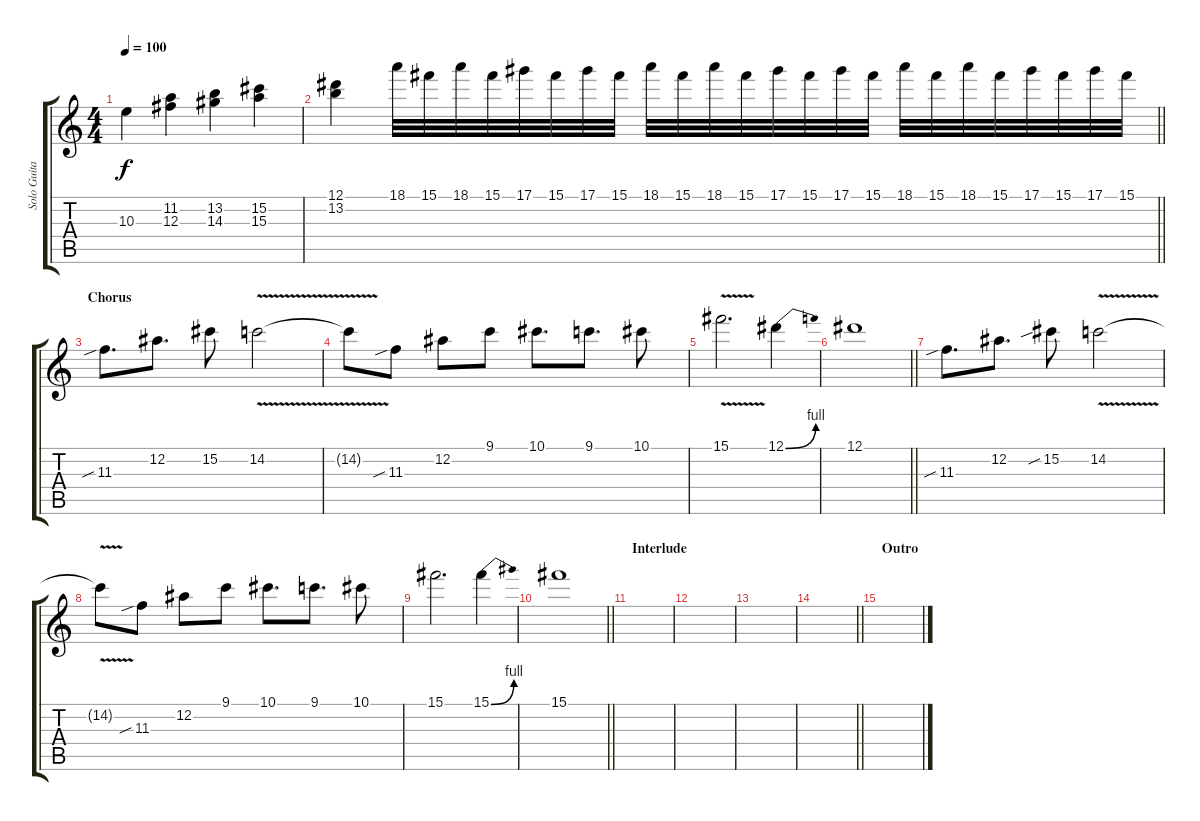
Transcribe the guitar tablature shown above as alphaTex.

\track ("Solo Guitar" "Solo Guita") {instrument distortionguitar}
\staff {score tabs}
\tuning (Eb4 Bb3 Gb3 Db3 Ab2 Db2) {hide}
\ts (4 4)
\tempo 100
\clef g2
\ks c
10.3.4{dy f} (11.2 12.3).4 (13.2 14.3).4 (15.2 15.3).4 |
\barLineRight lightlight
(12.1 13.2).4 18.1.32 15.1.32 18.1.32 15.1.32 17.1.32 15.1.32 17.1.32 15.1.32 18.1.32 15.1.32 18.1.32 15.1.32 17.1.32 15.1.32 17.1.32 15.1.32 18.1.32 15.1.32 18.1.32 15.1.32 17.1.32 15.1.32 17.1.32 15.1.32 |
\section ("" "Chorus")
11.3{sib}.8{d} 12.2.8{d} 15.2.8 14.2{v}.2 |
14.2{t}.8 11.3{sib}.8 12.2.8 9.1.8 10.1.8{d} 9.1.8{d} 10.1.8 |
15.1{v}.2{d} 12.1{be (bend 0 0 60 4)}.4 |
\barLineRight lightlight
12.1.1 |
11.3{sib}.8{d} 12.2.8{d} 15.2{sib}.8 14.2{v}.2 |
14.2{t}.8 11.3{sib}.8 12.2.8 9.1.8 10.1.8{d} 9.1.8{d} 10.1.8 |
15.1.2{d} 15.1{be (bend 0 0 60 4)}.4 |
\barLineRight lightlight
15.1.1 |
\section ("" "Interlude")
|
|
|
\barLineRight lightlight
|
\section ("" "Outro")
